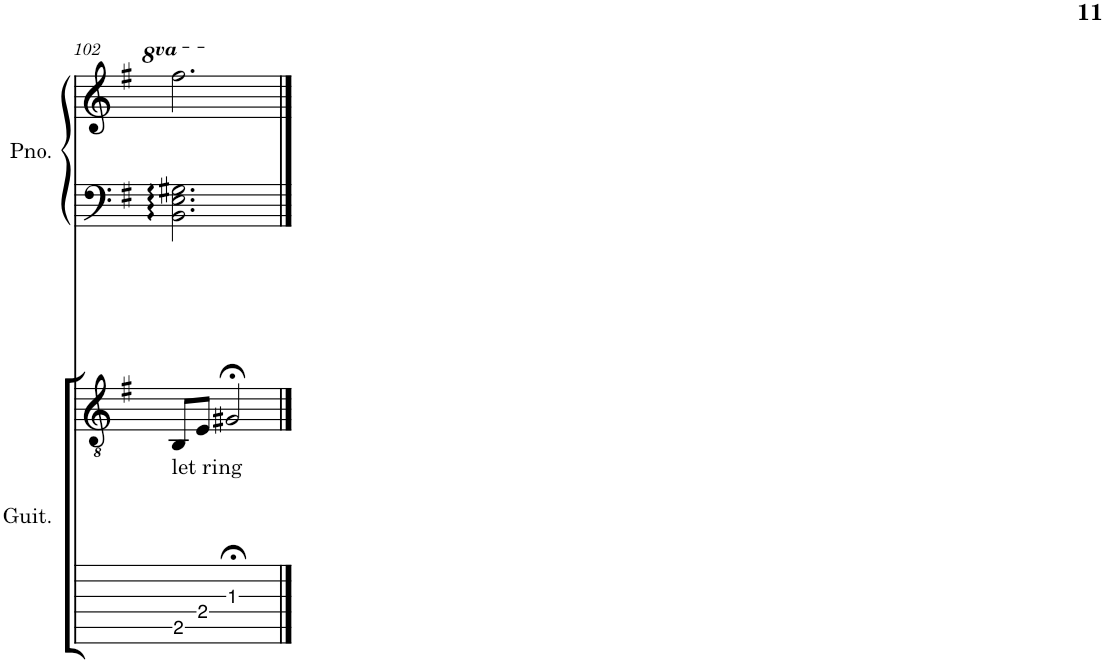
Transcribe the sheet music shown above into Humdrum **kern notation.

**kern	**kern	**kern	**kern
*part2	*part2	*part1	*part1
*staff4	*staff3	*staff2	*staff1
*I"Classical Guitar	*	*I"Piano	*
*I'Guit.	*	*I'Pno.	*
!!LO:PB:g=z
*	*clefGv2	*clefF4	*clefG2
*k[f#]	*k[f#]	*k[f#]	*k[f#]
*M3/4	*M3/4	*M3/4	*M3/4
=102	=102	=102	=102
!	!LO:TX:b:t=let ring	!	!
8BBL	8BB/L	2.BB\ 2.E\ 2.G#X\	2.fff#\
8EJ	8E/J	.	.
2G#;<	2G#X;</	.	.
==	==	==	==
*-	*-	*-	*-
